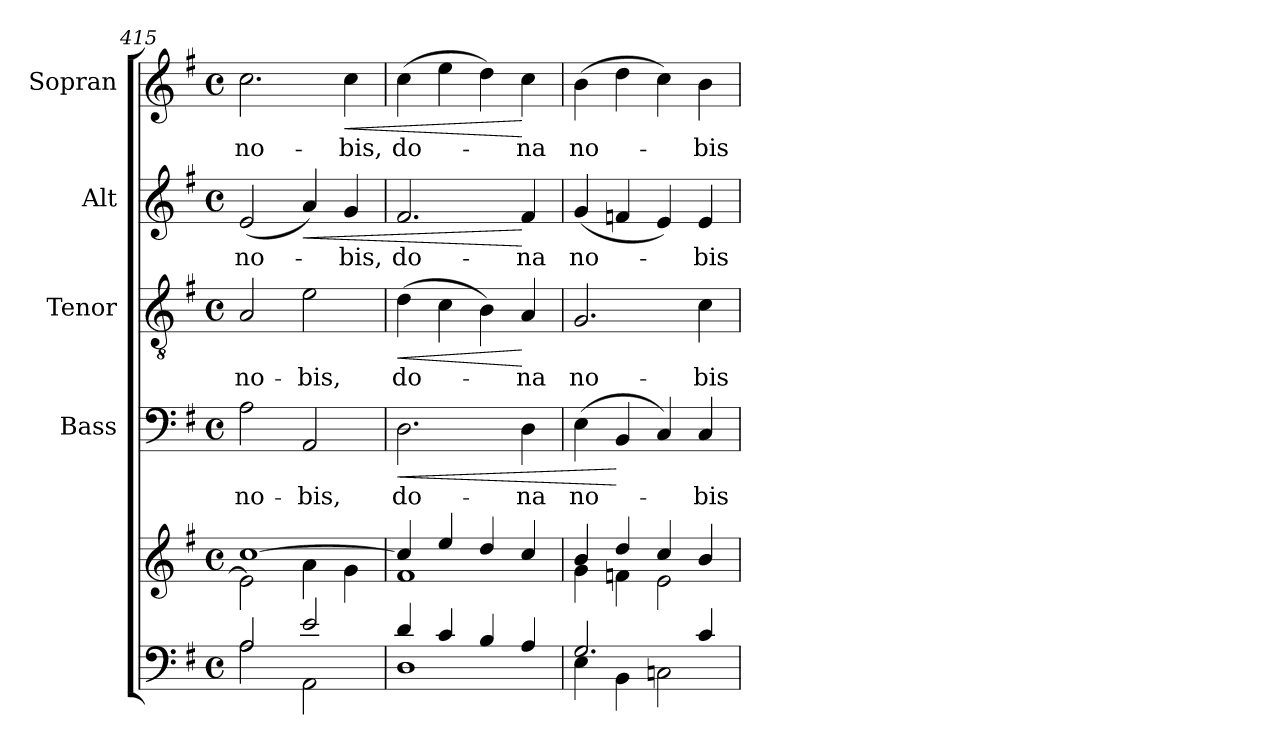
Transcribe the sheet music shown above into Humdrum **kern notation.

**kern	**kern	**kern	**text	**dynam	**kern	**text	**dynam	**kern	**text	**dynam	**kern	**text	**dynam
*part5	*part5	*part4	*part4	*part4	*part3	*part3	*part3	*part2	*part2	*part2	*part1	*part1	*part1
*staff6	*staff5	*staff4	*staff4	*staff4	*staff3	*staff3	*staff3	*staff2	*staff2	*staff2	*staff1	*staff1	*staff1
*	*	*I"Bass	*	*	*I"Tenor	*	*	*I"Alt	*	*	*I"Sopran	*	*
*	*	*I'B.	*	*	*I'T.	*	*	*I'A.	*	*	*I'S.	*	*
*clefF4	*clefG2	*clefF4	*	*	*clefGv2	*	*	*clefG2	*	*	*clefG2	*	*
*k[f#]	*k[f#]	*k[f#]	*	*	*k[f#]	*	*	*k[f#]	*	*	*k[f#]	*	*
*G:	*G:	*G:	*	*	*G:	*	*	*G:	*	*	*G:	*	*
*M4/4	*M4/4	*M4/4	*	*	*M4/4	*	*	*M4/4	*	*	*M4/4	*	*
*met(c)	*met(c)	*met(c)	*	*	*met(c)	*	*	*met(c)	*	*	*met(c)	*	*
=415	=415	=415	=415	=415	=415	=415	=415	=415	=415	=415	=415	=415	=415
*^	*^	*	*	*	*	*	*	*	*	*	*	*	*
!	!	!	!	!	!LO:LY:b	!	!	!LO:LY:b	!	!	!LO:LY:b	!	!	!LO:LY:b	!
2A/	2A\	[>1cc	2e\]	2A\	no-	.	2A/	no-	.	(<2e/	no-	.	2.cc\	no-	.
!	!	!	!	!	!LO:LY:b	!	!	!LO:LY:b	!	!	!	!LO:HP:b	!	!	!
2e/	2AA\	.	4a\	2AA/	-bis,	.	2e\	-bis,	.	4a/)	.	<	.	.	.
!	!	!	!	!	!	!	!	!	!	!	!LO:LY:b	!	!	!LO:LY:b	!LO:HP:b
.	.	.	4g\	.	.	.	.	.	.	4g/	-bis,	.	4cc\	-bis,	<
=416	=416	=416	=416	=416	=416	=416	=416	=416	=416	=416	=416	=416	=416	=416	=416
!	!	!	!	!	!LO:LY:b	!LO:HP:b	!	!LO:LY:b	!LO:HP:b	!	!LO:LY:b	!	!	!LO:LY:b	!
4d/	1D	4cc/]	1f#	2.D\	do-	<	(>4d\	do-	<	2.f#/	do-	.	(>4cc\	do-	.
4c/	.	4ee/	.	.	.	.	4c\	.	.	.	.	.	4ee\	.	.
4B/	.	4dd/	.	.	.	.	4B\)	.	.	.	.	.	4dd\)	.	.
!	!	!	!	!	!LO:LY:b	!	!	!LO:LY:b	!	!	!LO:LY:b	!	!	!LO:LY:b	!
4A/	.	4cc/	.	4D\	-na	.	4A/	-na	[	4f#/	-na	[	4cc\	-na	[
=417	=417	=417	=417	=417	=417	=417	=417	=417	=417	=417	=417	=417	=417	=417	=417
!	!	!	!	!	!LO:LY:b	!	!	!LO:LY:b	!	!	!LO:LY:b	!	!	!LO:LY:b	!
2.G/	4E\	4b/	4g\	(>4E\	no-	.	2.G/	no-	.	(<4g/	no-	.	(>4b\	no-	.
.	4BB\	4dd/	4fn\	4BB/	.	[	.	.	.	4fn/	.	.	4dd\	.	.
.	2Cn\	4cc/	2e\	4C/)	.	.	.	.	.	4e/)	.	.	4cc\)	.	.
!	!	!	!	!	!LO:LY:b	!	!	!LO:LY:b	!	!	!LO:LY:b	!	!	!LO:LY:b	!
4c/	.	4b/	.	4C/	-bis	.	4c\	-bis	.	4e/	-bis	.	4b\	-bis	.
*v	*v	*	*	*	*	*	*	*	*	*	*	*	*	*	*
*	*v	*v	*	*	*	*	*	*	*	*	*	*	*	*
=	=	=	=	=	=	=	=	=	=	=	=	=	=
*-	*-	*-	*-	*-	*-	*-	*-	*-	*-	*-	*-	*-	*-
